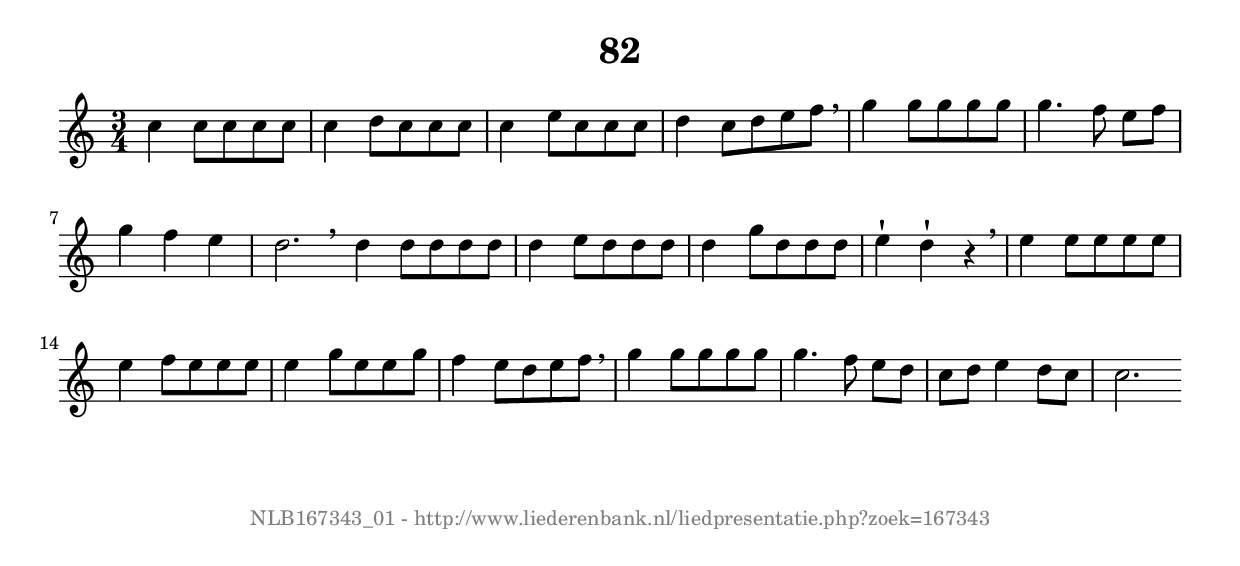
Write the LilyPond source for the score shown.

%
% produced by wce2krn 1.64 (7 June 2014)
%
\version"2.16"
#(append! paper-alist '(("long" . (cons (* 210 mm) (* 2000 mm)))))
#(set-default-paper-size "long")
sb = {\breathe}
mBreak = {\breathe }
bBreak = {\breathe }
x = {\once\override NoteHead #'style = #'cross }
gl=\glissando
itime={\override Staff.TimeSignature #'stencil = ##f }
ficta = {\once\set suggestAccidentals = ##t}
fine = {\once\override Score.RehearsalMark #'self-alignment-X = #1 \mark \markup {\italic{Fine}}}
dc = {\once\override Score.RehearsalMark #'self-alignment-X = #1 \mark \markup {\italic{D.C.}}}
dcf = {\once\override Score.RehearsalMark #'self-alignment-X = #1 \mark \markup {\italic{D.C. al Fine}}}
dcc = {\once\override Score.RehearsalMark #'self-alignment-X = #1 \mark \markup {\italic{D.C. al Coda}}}
ds = {\once\override Score.RehearsalMark #'self-alignment-X = #1 \mark \markup {\italic{D.S.}}}
dsf = {\once\override Score.RehearsalMark #'self-alignment-X = #1 \mark \markup {\italic{D.S. al Fine}}}
dsc = {\once\override Score.RehearsalMark #'self-alignment-X = #1 \mark \markup {\italic{D.S. al Coda}}}
pv = {\set Score.repeatCommands = #'((volta "1"))}
sv = {\set Score.repeatCommands = #'((volta "2"))}
tv = {\set Score.repeatCommands = #'((volta "3"))}
qv = {\set Score.repeatCommands = #'((volta "4"))}
xv = {\set Score.repeatCommands = #'((volta #f))}
\header{ tagline = ""
title = "82"
}
\score {{
\key c \major
\relative g'
{
\set melismaBusyProperties = #'()
\time 3/4
\tempo 4=120
\override Score.MetronomeMark #'transparent = ##t
\override Score.RehearsalMark #'break-visibility = #(vector #t #t #f)
c4 c8 c c c c4 d8 c c c c4 e8 c c c d4 c8 d e f \mBreak \bar "|"
g4 g8 g g g g4. f8 e[ f] g4 f e d2. \bar ":|:" \bBreak
d4 d8 d d d d4 e8 d d d d4 g8 d d d e4^\staccatissimo d^\staccatissimo r \mBreak \bar "|"
e4 e8 e e e e4 f8 e e e e4 g8 e e g f4 e8 d e f \mBreak \bar "|"
g4 g8 g g g g4. f8 e[ d] c d e4 d8 c c2. \bar ":|"
 }}
 \midi { }
 \layout {
            indent = 0.0\cm
}
}
\markup { \vspace #0 } \markup { \with-color #grey \fill-line { \center-column { \smaller "NLB167343_01 - http://www.liederenbank.nl/liedpresentatie.php?zoek=167343" } } }
